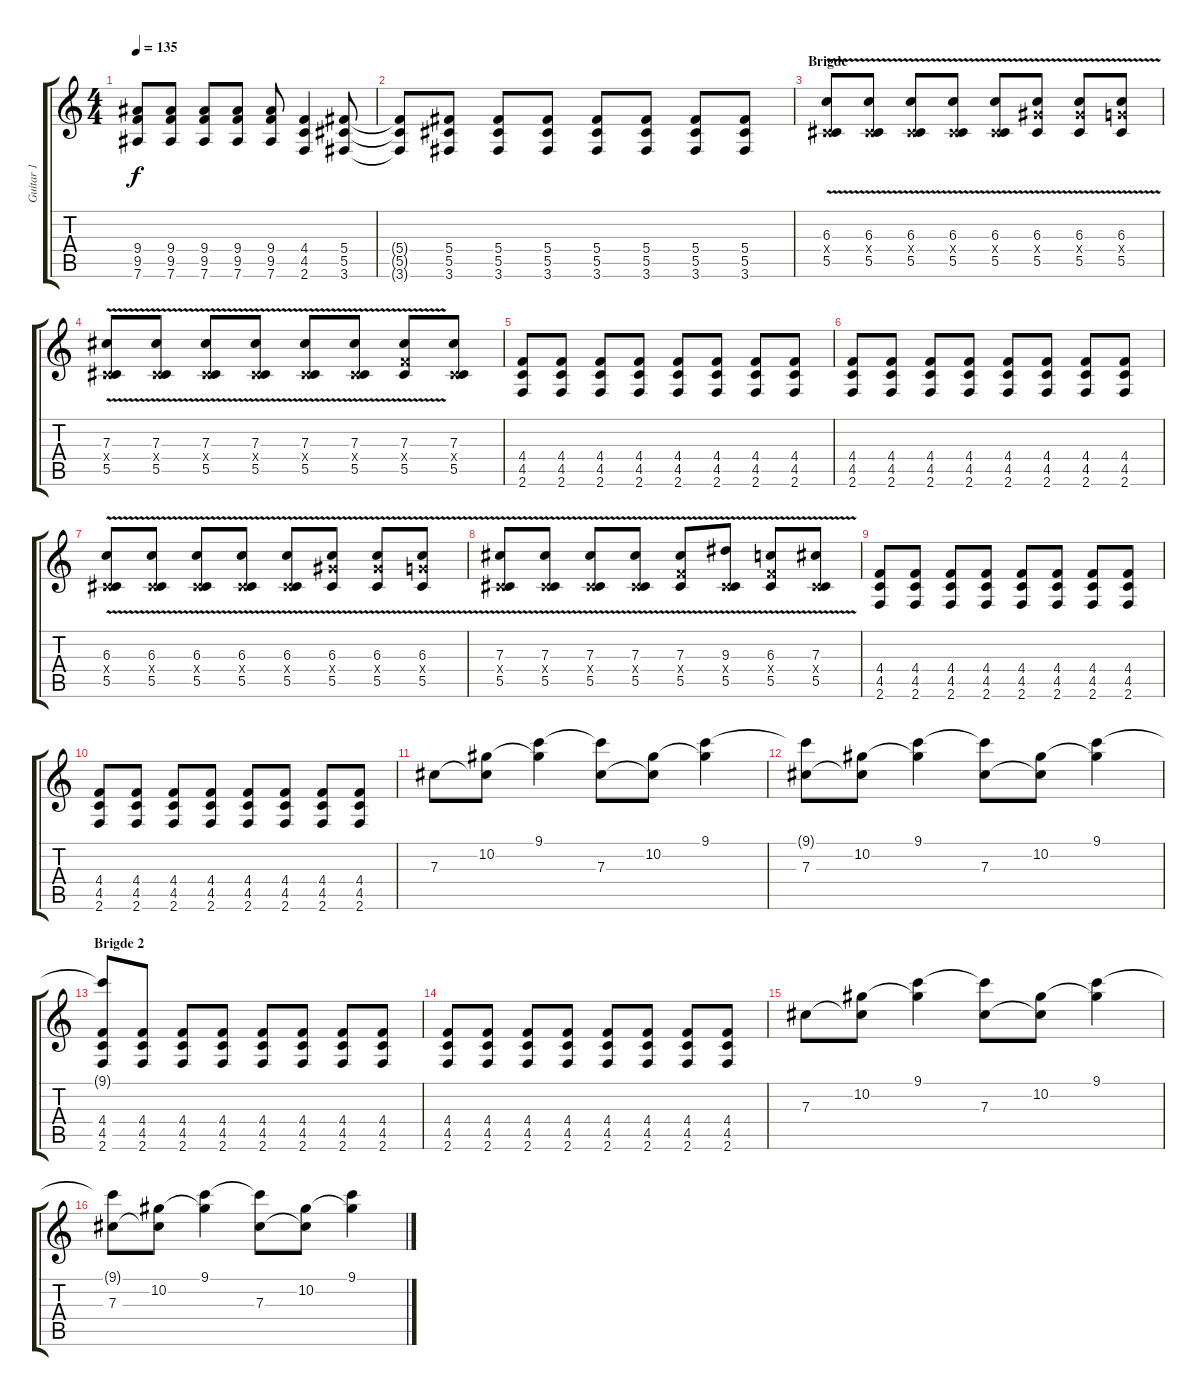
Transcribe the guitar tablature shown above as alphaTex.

\track ("Guitar 1" "Guitar 1") {instrument electricguitarclean}
\staff {score tabs}
\tuning (Eb4 Bb3 Gb3 Db3 Ab2 Eb2) {hide}
\ts (4 4)
\tempo 135
\clef g2
\ks c
(9.4 9.5 7.6).8{dy f instrument distortionguitar} (9.4 9.5 7.6).8 (9.4 9.5 7.6).8 (9.4 9.5 7.6).8 (9.4 9.5 7.6).8 (4.4 4.5 2.6).4 (5.4 5.5 3.6).8 |
(5.4{t} 5.5{t} 3.6{t}).8 (5.4 5.5 3.6).8 (5.4 5.5 3.6).8{instrument distortionguitar} (5.4 5.5 3.6).8 (5.4 5.5 3.6).8 (5.4 5.5 3.6).8 (5.4 5.5 3.6).8 (5.4 5.5 3.6).8 |
\section ("" "Brigde")
(6.3{v} 0.4{x} 5.5{v}).8{instrument distortionguitar} (6.3 0.4{x} 5.5{v}).8 (6.3{v} 0.4{x} 5.5{v}).8{instrument distortionguitar} (6.3{v} 0.4{x} 5.5{v}).8 (6.3{v} 0.4{x} 5.5{v}).8 (6.3{v} 7.4{x} 5.5{v}).8 (6.3{v} 7.4{x} 5.5{v}).8 (6.3{v} 6.4{x} 5.5{v}).8{instrument distortionguitar} |
(7.3{v} 0.4{x} 5.5{v}).8 (7.3{v} 0.4{x} 5.5{v}).8{instrument distortionguitar} (7.3{v} 0.4{x} 5.5{v}).8 (7.3{v} 0.4{x} 5.5{v}).8 (7.3{v} 0.4{x} 5.5{v}).8 (7.3{v} 0.4{x} 5.5{v}).8 (7.3{v} 4.4{x} 5.5{v}).8{instrument distortionguitar} (7.3 0.4{x} 5.5).8 |
(4.4 4.5 2.6).8{instrument distortionguitar} (4.4 4.5 2.6).8 (4.4 4.5 2.6).8 (4.4 4.5 2.6).8 (4.4 4.5 2.6).8 (4.4 4.5 2.6).8 (4.4 4.5 2.6).8 (4.4 4.5 2.6).8 |
(4.4 4.5 2.6).8{instrument distortionguitar} (4.4 4.5 2.6).8 (4.4 4.5 2.6).8 (4.4 4.5 2.6).8 (4.4 4.5 2.6).8 (4.4 4.5 2.6).8 (4.4 4.5 2.6).8 (4.4 4.5 2.6).8 |
(6.3{v} 0.4{x} 5.5{v}).8 (6.3 0.4{x} 5.5{v}).8 (6.3{v} 0.4{x} 5.5{v}).8{instrument distortionguitar} (6.3{v} 0.4{x} 5.5{v}).8 (6.3{v} 0.4{x} 5.5{v}).8 (6.3{v} 7.4{x} 5.5{v}).8 (6.3{v} 7.4{x} 5.5{v}).8 (6.3{v} 6.4{x} 5.5{v}).8{instrument distortionguitar} |
(7.3{v} 0.4{x} 5.5{v}).8 (7.3{v} 0.4{x} 5.5{v}).8{instrument distortionguitar} (7.3{v} 0.4{x} 5.5{v}).8 (7.3{v} 0.4{x} 5.5{v}).8 (7.3{v} 4.4{x} 5.5{v}).8{instrument distortionguitar} (9.3{v} 0.4{x} 5.5{v}).8 (6.3{v} 4.4{x} 5.5{v}).8 (7.3 0.4{x} 5.5{v}).8 |
(4.4 4.5 2.6).8{instrument distortionguitar} (4.4 4.5 2.6).8 (4.4 4.5 2.6).8 (4.4 4.5 2.6).8 (4.4 4.5 2.6).8 (4.4 4.5 2.6).8 (4.4 4.5 2.6).8 (4.4 4.5 2.6).8 |
(4.4 4.5 2.6).8{instrument distortionguitar} (4.4 4.5 2.6).8 (4.4 4.5 2.6).8 (4.4 4.5 2.6).8 (4.4 4.5 2.6).8 (4.4 4.5 2.6).8 (4.4 4.5 2.6).8 (4.4 4.5 2.6).8 |
7.3.8{instrument electricguitarclean} (10.2 7.3{t}).8 (9.1 10.2{t}).4 (9.1{t} 7.3).8 (10.2 7.3{t}).8 (9.1 10.2{t}).4 |
(9.1{t} 7.3).8{instrument electricguitarclean} (10.2 7.3{t}).8 (9.1 10.2{t}).4 (9.1{t} 7.3).8 (10.2 7.3{t}).8 (9.1 10.2{t}).4 |
\section ("" "Brigde 2")
(9.1{t} 4.4 4.5 2.6).8{instrument distortionguitar} (4.4 4.5 2.6).8 (4.4 4.5 2.6).8 (4.4 4.5 2.6).8 (4.4 4.5 2.6).8 (4.4 4.5 2.6).8 (4.4 4.5 2.6).8 (4.4 4.5 2.6).8 |
(4.4 4.5 2.6).8{instrument distortionguitar} (4.4 4.5 2.6).8 (4.4 4.5 2.6).8 (4.4 4.5 2.6).8 (4.4 4.5 2.6).8 (4.4 4.5 2.6).8 (4.4 4.5 2.6).8 (4.4 4.5 2.6).8 |
7.3.8{instrument electricguitarclean} (10.2 7.3{t}).8 (9.1 10.2{t}).4 (9.1{t} 7.3).8 (10.2 7.3{t}).8 (9.1 10.2{t}).4 |
(9.1{t} 7.3).8{instrument electricguitarclean} (10.2 7.3{t}).8 (9.1 10.2{t}).4 (9.1{t} 7.3).8 (10.2 7.3{t}).8 (9.1 10.2{t}).4
